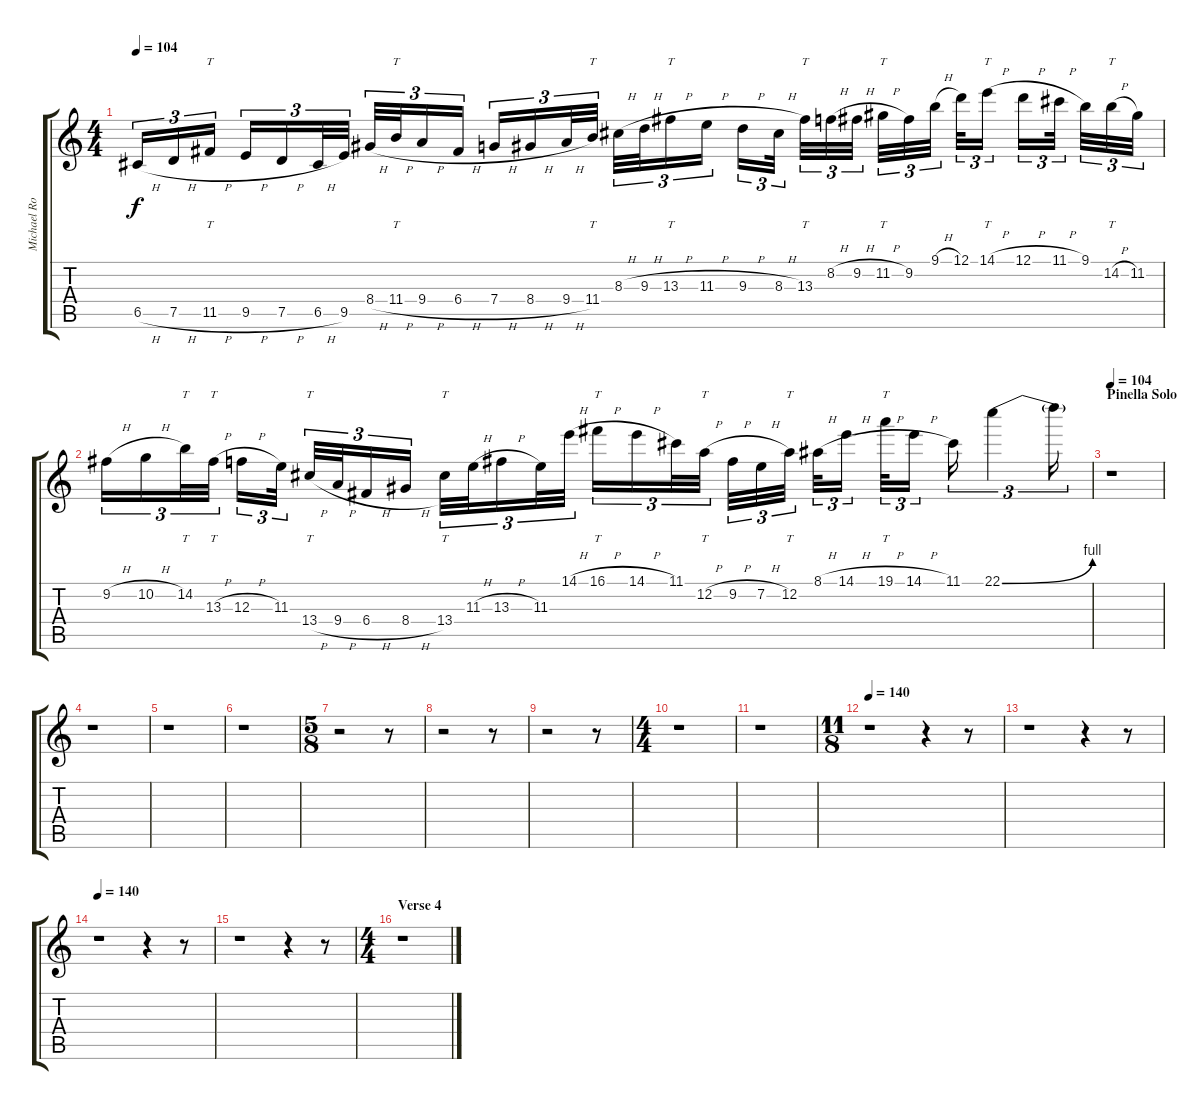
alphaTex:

\track ("Michael Romeo Acoustic Guitar/Solos/Fill" "Michael Ro") {instrument acousticguitarsteel}
\staff {score tabs}
\tuning (D4 A3 F3 C3 G2 D2) {hide}
\ts (4 4)
\tempo 104
\clef g2
\ks c
6.5{h}.16{tu (3 2) dy f} 7.5{h}.16{tu (3 2)} 11.5{h}.16{tt tu (3 2)} 9.5{h}.16{tu (3 2)} 7.5{h}.16{tu (3 2)} 6.5{h}.32{tu (3 2)} 9.5.32{tu (3 2)} 8.4{h}.32{tu (3 2)} 11.4{h}.32{tt tu (3 2)} 9.4{h}.16{tu (3 2)} 6.4{h}.16{tu (3 2)} 7.4{h}.16{tu (3 2)} 8.4{h}.16{tu (3 2)} 9.4{h}.32{tu (3 2)} 11.4.32{tt tu (3 2)} 8.3{h}.32{tu (3 2)} 9.3{h}.32{tu (3 2)} 13.3{h}.16{tt tu (3 2)} 11.3{h}.16{tu (3 2)} 9.3{h}.16{tu (3 2)} 8.3{h}.32{tu (3 2)} 13.3.32{tt tu (3 2)} 8.2{h}.32{tu (3 2)} 9.2{h}.32{tu (3 2)} 11.2{h}.32{tt tu (3 2)} 9.2.32{tu (3 2)} 9.1{h}.32{tu (3 2)} 12.1.32{tu (3 2)} 14.1{h}.16{tt tu (3 2)} 12.1{h}.16{tu (3 2)} 11.1{h}.32{tu (3 2)} 9.1.32{tu (3 2)} 14.2{h}.32{tt tu (3 2)} 11.2.32{tu (3 2)} |
9.2{h}.16{tu (3 2)} 10.2{h}.16{tu (3 2)} 14.2.32{tt tu (3 2)} 13.3{h}.32{tt tu (3 2)} 12.3{h}.16{tu (3 2)} 11.3.32{tu (3 2)} 13.4{h}.32{tt tu (3 2)} 9.4{h}.32{tu (3 2)} 6.4{h}.16{tu (3 2)} 8.4{h}.16{tu (3 2)} 13.4.32{tt tu (3 2)} 11.3{h}.32{tu (3 2)} 13.3{h}.16{tu (3 2)} 11.3.32{tu (3 2)} 14.1{h}.32{tu (3 2)} 16.1{h}.16{tt tu (3 2)} 14.1{h}.16{tu (3 2)} 11.1.32{tu (3 2)} 12.2{h}.32{tt tu (3 2)} 9.2{h}.32{tu (3 2)} 7.2{h}.32{tu (3 2)} 12.2.32{tt tu (3 2)} 8.1{h}.32{tu (3 2)} 14.1{h}.16{tu (3 2)} 19.1{h}.32{tt tu (3 2)} 14.1{h}.16{tu (3 2)} 11.1.16{tu (3 2)} 22.1{be (bend 0 0 60 4)}.4{tu (3 2)} 22.1{t}.16{tu (3 2)} |
\section ("" "Pinella Solo")
\tempo 104
r.1 |
r.1 |
r.1 |
r.1 |
\ts (5 8)
r.2 r.8 |
r.2 r.8 |
r.2 r.8 |
\ts (4 4)
r.1 |
r.1 |
\ts (11 8)
\tempo 140
r.1 r.4 r.8 |
r.1 r.4 r.8 |
\tempo 140
r.1 r.4 r.8 |
r.1 r.4 r.8 |
\ts (4 4)
\section ("" "Verse 4")
r.1
